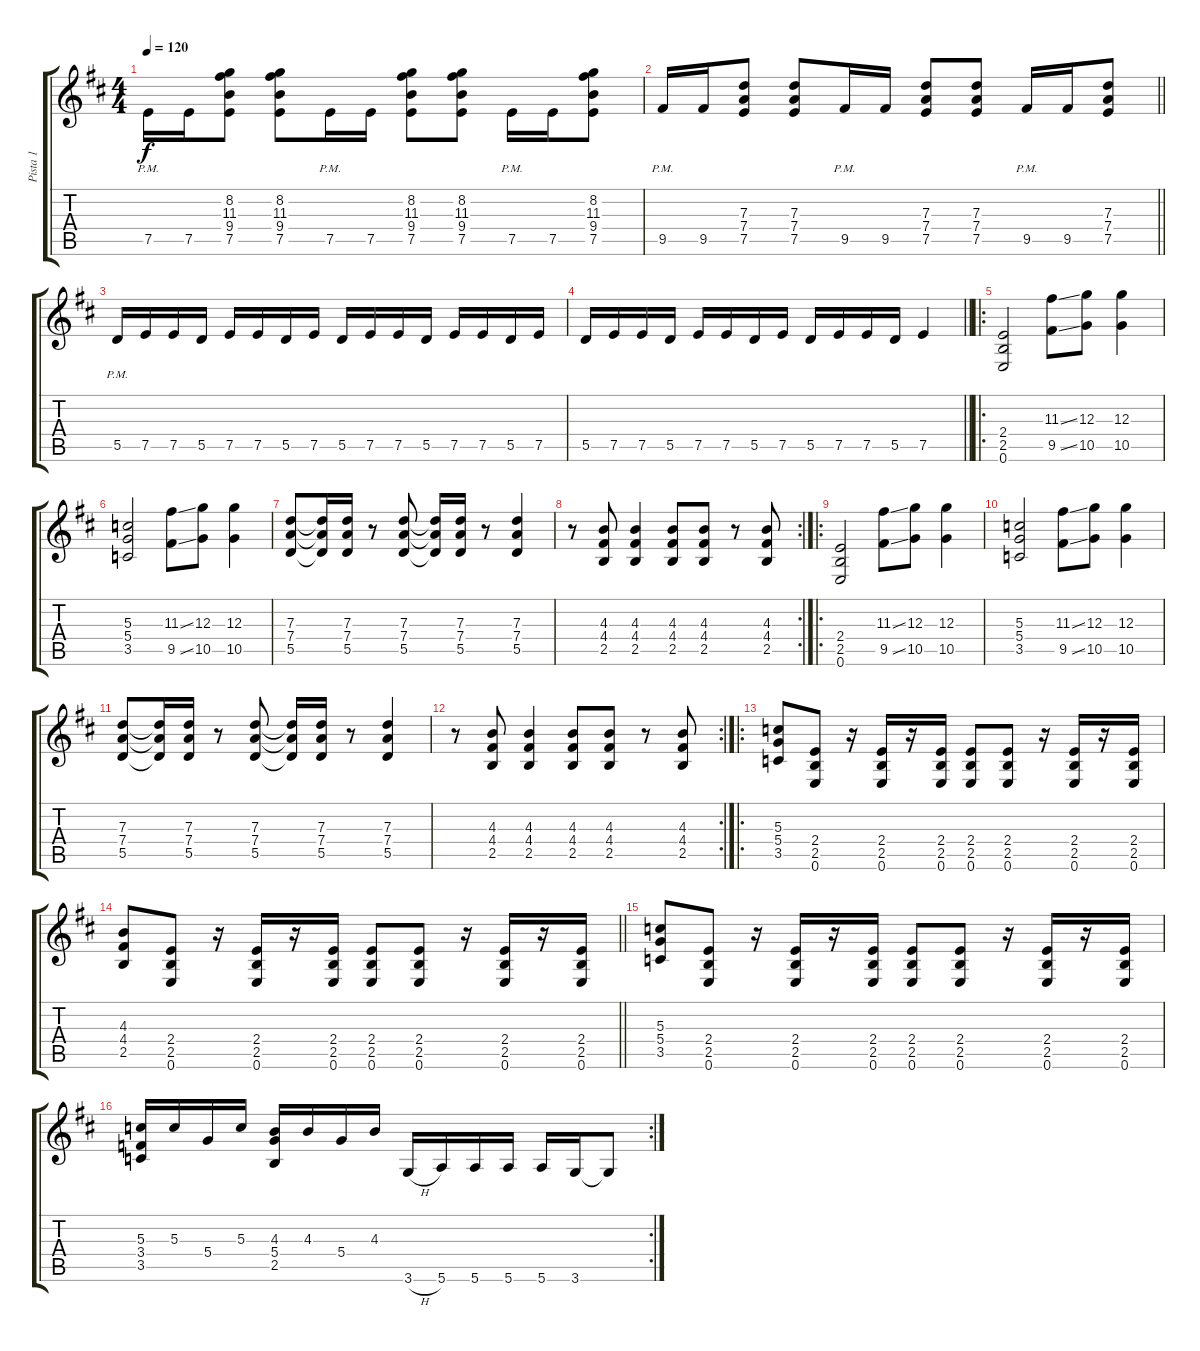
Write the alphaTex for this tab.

\track ("Pista 1" "Pista 1") {instrument distortionguitar}
\staff {score tabs}
\tuning (E4 B3 G3 D3 A2 E2) {hide}
\ts (4 4)
\tempo 120
\clef g2
\ks d
7.5{pm}.16{dy f} 7.5.16 (8.2 11.3 9.4 7.5).8 (8.2 11.3 9.4 7.5).8 7.5{pm}.16 7.5.16 (8.2 11.3 9.4 7.5).8 (8.2 11.3 9.4 7.5).8 7.5{pm}.16 7.5.16 (8.2 11.3 9.4 7.5).8 |
\barLineRight lightlight
9.5{pm}.16 9.5.16 (7.3 7.4 7.5).8 (7.3 7.4 7.5).8 9.5{pm}.16 9.5.16 (7.3 7.4 7.5).8 (7.3 7.4 7.5).8 9.5{pm}.16 9.5.16 (7.3 7.4 7.5).8 |
5.5{pm}.16 7.5.16 7.5.16 5.5.16 7.5.16 7.5.16 5.5.16 7.5.16 5.5.16 7.5.16 7.5.16 5.5.16 7.5.16 7.5.16 5.5.16 7.5.16 |
\barLineRight lightlight
5.5.16 7.5.16 7.5.16 5.5.16 7.5.16 7.5.16 5.5.16 7.5.16 5.5.16 7.5.16 7.5.16 5.5.16 7.5.4 |
\ro
(2.4 2.5 0.6).2 (11.3{ss} 9.5{ss}).8 (12.3 10.5).8 (12.3 10.5).4 |
(5.3 5.4 3.5).2 (11.3{ss} 9.5{ss}).8 (12.3 10.5).8 (12.3 10.5).4 |
(7.3 7.4 5.5).8 (7.3{t} 7.4{t} 5.5{t}).16 (7.3 7.4 5.5).16 r.8 (7.3 7.4 5.5).8 (7.3{t} 7.4{t} 5.5{t}).16 (7.3 7.4 5.5).16 r.8 (7.3 7.4 5.5).4 |
\rc 2
r.8 (4.3 4.4 2.5).8 (4.3 4.4 2.5).4 (4.3 4.4 2.5).8 (4.3 4.4 2.5).8 r.8 (4.3 4.4 2.5).8 |
\ro
(2.4 2.5 0.6).2 (11.3{ss} 9.5{ss}).8 (12.3 10.5).8 (12.3 10.5).4 |
(5.3 5.4 3.5).2 (11.3{ss} 9.5{ss}).8 (12.3 10.5).8 (12.3 10.5).4 |
(7.3 7.4 5.5).8 (7.3{t} 7.4{t} 5.5{t}).16 (7.3 7.4 5.5).16 r.8 (7.3 7.4 5.5).8 (7.3{t} 7.4{t} 5.5{t}).16 (7.3 7.4 5.5).16 r.8 (7.3 7.4 5.5).4 |
\rc 2
r.8 (4.3 4.4 2.5).8 (4.3 4.4 2.5).4 (4.3 4.4 2.5).8 (4.3 4.4 2.5).8 r.8 (4.3 4.4 2.5).8 |
\ro
(5.3 5.4 3.5).8 (2.4 2.5 0.6).8 r.16 (2.4 2.5 0.6).16 r.16 (2.4 2.5 0.6).16 (2.4 2.5 0.6).8 (2.4 2.5 0.6).8 r.16 (2.4 2.5 0.6).16 r.16 (2.4 2.5 0.6).16 |
\barLineRight lightlight
(4.3 4.4 2.5).8 (2.4 2.5 0.6).8 r.16 (2.4 2.5 0.6).16 r.16 (2.4 2.5 0.6).16 (2.4 2.5 0.6).8 (2.4 2.5 0.6).8 r.16 (2.4 2.5 0.6).16 r.16 (2.4 2.5 0.6).16 |
(5.3 5.4 3.5).8 (2.4 2.5 0.6).8 r.16 (2.4 2.5 0.6).16 r.16 (2.4 2.5 0.6).16 (2.4 2.5 0.6).8 (2.4 2.5 0.6).8 r.16 (2.4 2.5 0.6).16 r.16 (2.4 2.5 0.6).16 |
\rc 2
(5.3 3.4 3.5).16 5.3.16 5.4.16 5.3.16 (4.3 5.4 2.5).16 4.3.16 5.4.16 4.3.16 3.6{h}.16 5.6.16 5.6.16 5.6.16 5.6.16 3.6.16 3.6{t}.8
